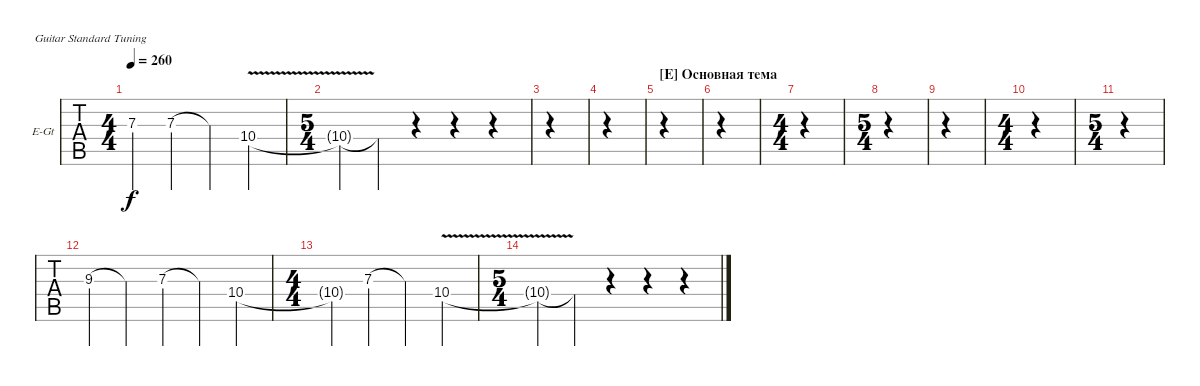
\defaultSystemsLayout 4
\bracketExtendMode groupsimilarinstruments
\firstSystemTrackNameOrientation horizontal
\otherSystemsTrackNameOrientation horizontal
\track ("Solo Guitar" "E-Gt") {instrument electricguitarclean}
\staff {tabs}
\tuning (E4 B3 G3 D3 A2 E2)
\displaytranspose 0
\ts (4 4)
\tempo 260
\clef g2
\scale
0.39527
\ks c
7.3.4{dy f} 7.3.4 7.3{t}.4 10.4{v}.4 |
\ts (5 4)
\scale
0.485477 10.4{t}.4 10.4{t}.4 r.4 r.4 r.4 |
\scale
0.257261 |
\scale
0.257261 |
\section ("E" "Основная тема")
\scale
0.257261 |
\scale
0.257261 |
\ts (4 4)
\scale
0.485477 |
\ts (5 4)
\scale
0.39527 |
\scale
0.209459 |
\ts (4 4)
\scale
0.39527 |
\ts (5 4)
\scale
0.39527 |
\scale
0.209459 9.3.4 9.3{t}.4 7.3.4 7.3{t}.4 10.4.4 |
\ts (4 4)
\scale
0.39527 10.4{t}.4 7.3.4 7.3{t}.4 10.4{v}.4 |
\ts (5 4)
\scale
0.485477 10.4{t}.4 10.4{t}.4 r.4 r.4 r.4 |
\scale
0.257261 |
\scale
0.257261
